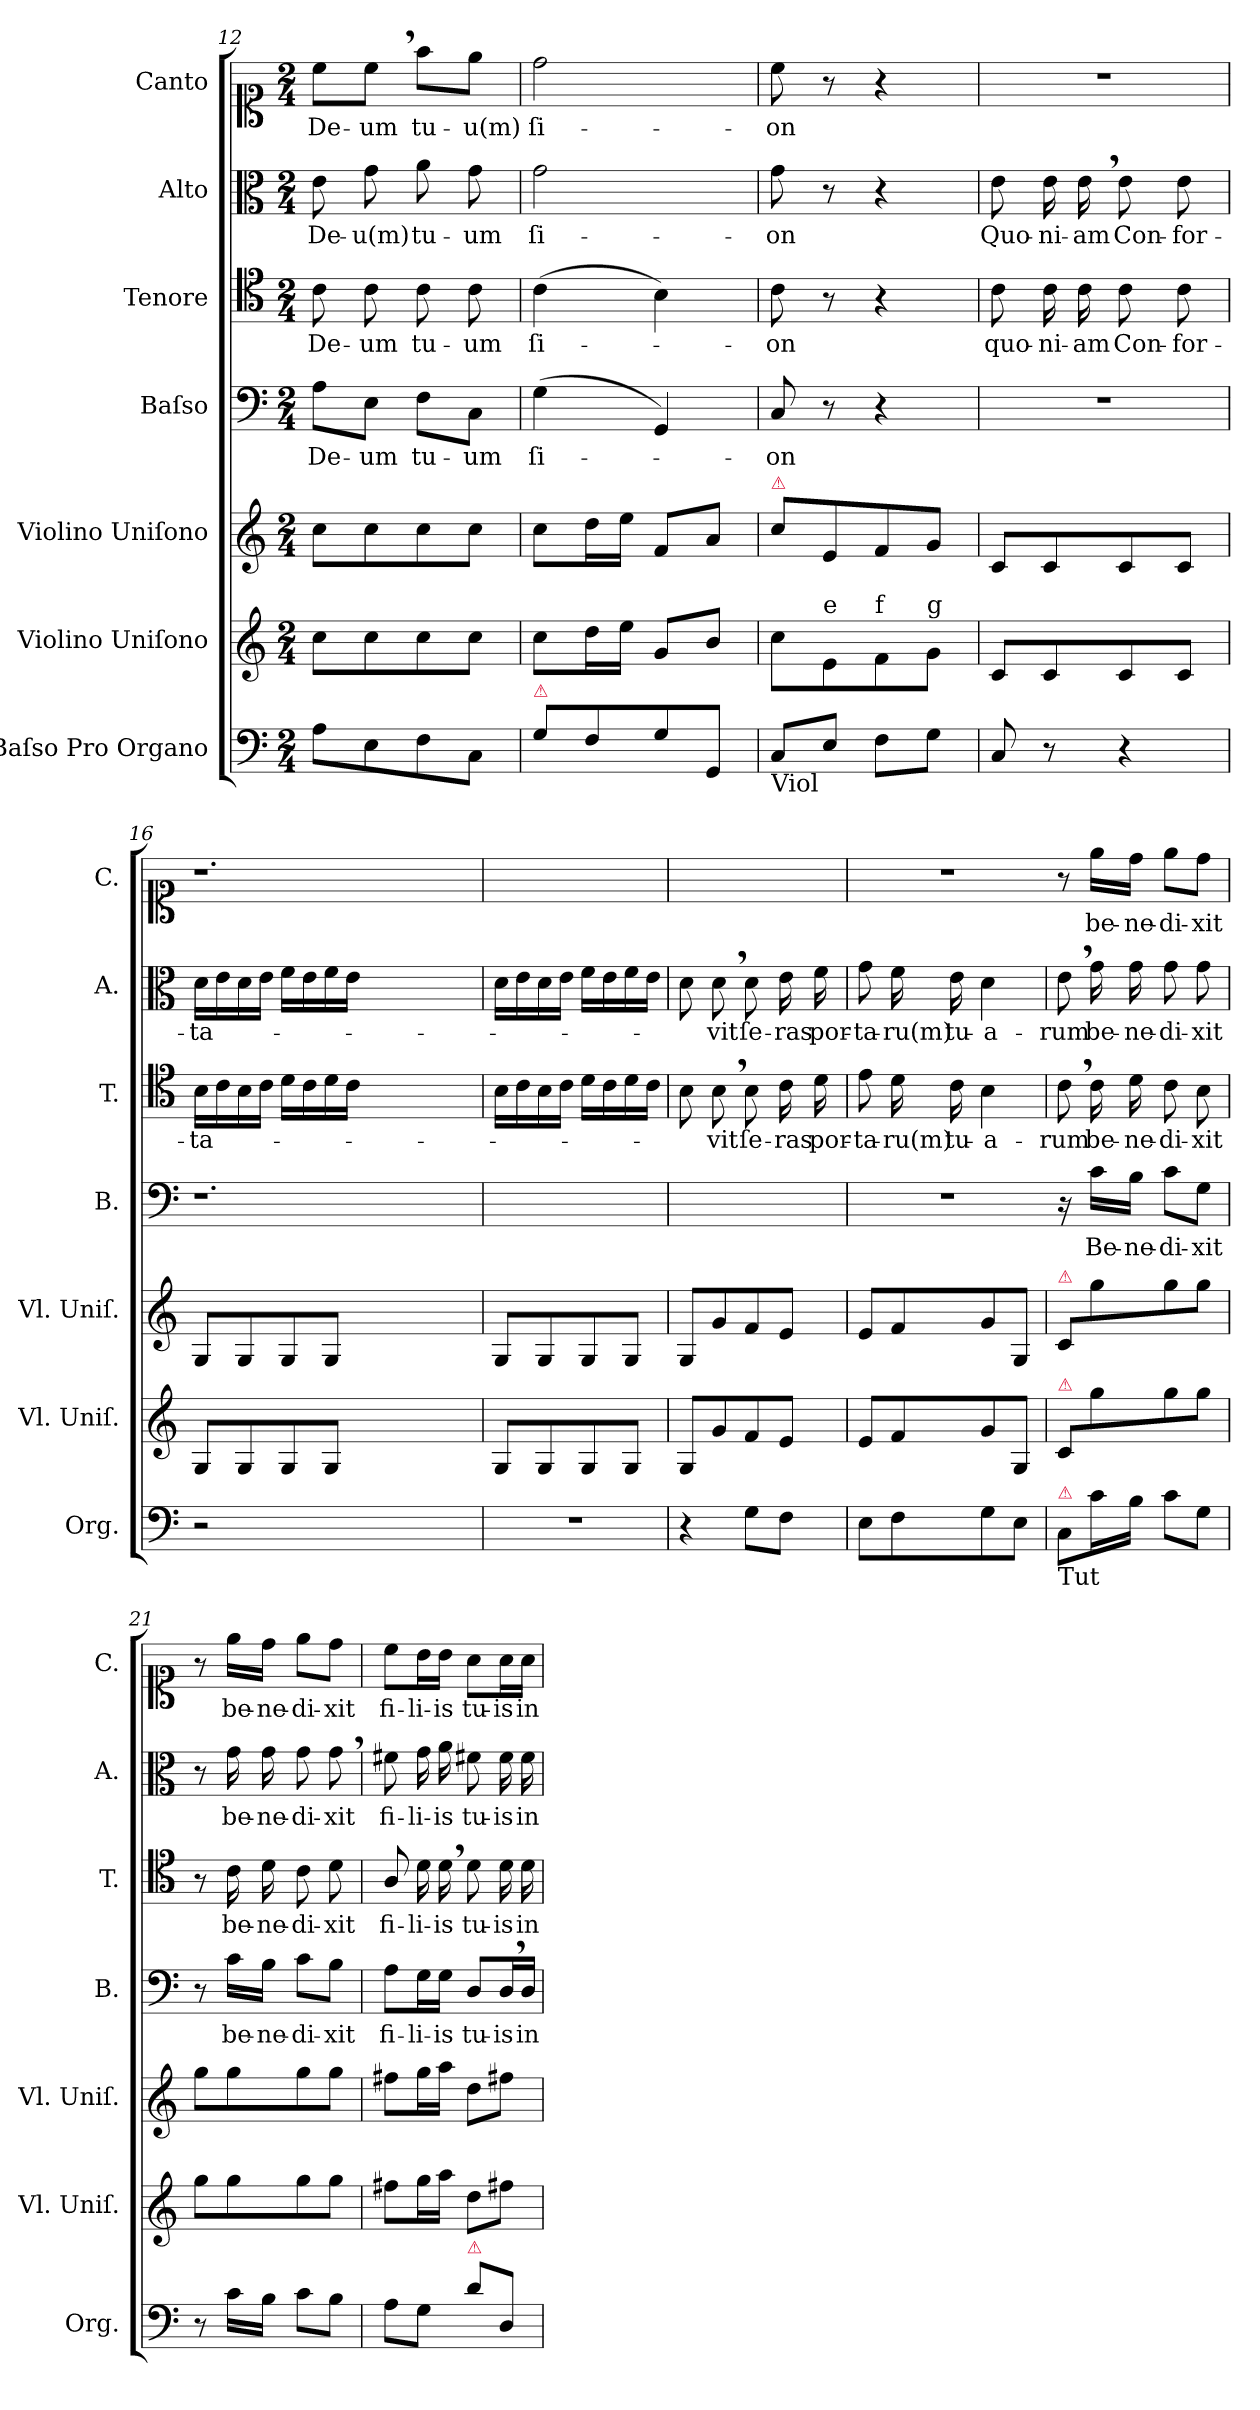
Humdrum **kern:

**kern	**kern	**kern	**kern	**text	**kern	**text	**kern	**text	**kern	**text
*part7	*part6	*part5	*part4	*part4	*part3	*part3	*part2	*part2	*part1	*part1
*staff7	*staff6	*staff5	*staff4	*staff4	*staff3	*staff3	*staff2	*staff2	*staff1	*staff1
*I"Baſso Pro Organo	*I"Violino Uniſono	*I"Violino Uniſono	*I"Baſso	*	*I"Tenore	*	*I"Alto	*	*I"Canto	*
*I'Org.	*I'Vl. Uniſ.	*I'Vl. Uniſ.	*I'B.	*	*I'T.	*	*I'A.	*	*I'C.	*
*clefF4	*clefG2	*clefG2	*clefF4	*	*clefC4	*	*clefC3	*	*clefC1	*
*k[]	*k[]	*k[]	*k[]	*	*k[]	*	*k[]	*	*k[]	*
*M2/4	*M2/4	*M2/4	*M2/4	*	*M2/4	*	*M2/4	*	*M2/4	*
=12	=12	=12	=12	=12	=12	=12	=12	=12	=12	=12
8A\L	8cc\L	8cc\L	8A\L	De-	8c\	De-	8e\	De-	8cc\L	De-
8E\	8cc\	8cc\	8E\J	-um	8c\	-um	8g\	-u(m)	8cc,\J	-um
8F\	8cc\	8cc\	8F\L	tu-	8c\	tu-	8a\	tu-	8ff\L	tu-
8C\J	8cc\J	8cc\J	8C\J	-um	8c\	-um	8g\	-um	8ee\J	-u(m)
=13	=13	=13	=13	=13	=13	=13	=13	=13	=13	=13
!LO:TX:a:color=crimson:t=⚠	!	!	!	!	!	!	!	!	!	!
8G/L	8cc\L	8cc\L	(>4G\	ſi-	(>4c\	ſi-	2g\	ſi-	2dd\	ſi-
8F/	16dd\L	16dd\L	.	.	.	.	.	.	.	.
.	16ee\JJ	16ee\JJ	.	.	.	.	.	.	.	.
8G/	8g/L	8f/L	4GG/)	.	4B\)	.	.	.	.	.
8GG/J	8b/J	8a/J	.	.	.	.	.	.	.	.
=14	=14	=14	=14	=14	=14	=14	=14	=14	=14	=14
!	!	!LO:TX:a:color=crimson:t=⚠	!	!	!	!	!	!	!	!
!LO:TX:b:t=Viol	!	!	!	!	!	!	!	!	!	!
8C/L	8cc\L	8cc\L	8C/	-on	8c\	-on	8g\	-on	8cc\	-on
!	!LO:TX:a:t=e	!	!	!	!	!	!	!	!	!
8E/J	8e\	8e/	8r	.	8r	.	8r	.	8r	.
!	!LO:TX:a:t=f	!	!	!	!	!	!	!	!	!
8F\L	8f\	8f/	4r	.	4r	.	4r	.	4r	.
!	!LO:TX:a:t=g	!	!	!	!	!	!	!	!	!
8G\J	8g\J	8g/J	.	.	.	.	.	.	.	.
=15	=15	=15	=15	=15	=15	=15	=15	=15	=15	=15
8C/	8c/L	8c/L	2r	.	8c\	quo-	8e\	Quo-	2r	.
8r	8c/	8c/	.	.	16c\	-ni-	16e\	-ni-	.	.
.	.	.	.	.	16c\	-am	16e,\	-am	.	.
4r	8c/	8c/	.	.	8c\	Con-	8e\	Con-	.	.
.	8c/J	8c/J	.	.	8c\	-for-	8e\	-for-	.	.
=16	=16	=16	=16	=16	=16	=16	=16	=16	=16	=16
2r	8G/L	8G/L	1.r	.	16B\LL	-ta-	16d\LL	-ta-	1.r	.
.	.	.	.	.	16c\	.	16e\	.	.	.
.	8G/	8G/	.	.	16B\	.	16d\	.	.	.
.	.	.	.	.	16c\JJ	.	16e\JJ	.	.	.
.	8G/	8G/	.	.	16d\LL	.	16f\LL	.	.	.
.	.	.	.	.	16c\	.	16e\	.	.	.
.	8G/J	8G/J	.	.	16d\	.	16f\	.	.	.
.	.	.	.	.	16c\JJ	.	16e\JJ	.	.	.
1ryy	1ryy	1ryy	.	.	1ryy	.	1ryy	.	.	.
=17	=17	=17	=17	=17	=17	=17	=17	=17	=17	=17
2r	8G/L	8G/L	2ryy	.	16B\LL	.	16d\LL	.	2ryy	.
.	.	.	.	.	16c\	.	16e\	.	.	.
.	8G/	8G/	.	.	16B\	.	16d\	.	.	.
.	.	.	.	.	16c\JJ	.	16e\JJ	.	.	.
.	8G/	8G/	.	.	16d\LL	.	16f\LL	.	.	.
.	.	.	.	.	16c\	.	16e\	.	.	.
.	8G/J	8G/J	.	.	16d\	.	16f\	.	.	.
.	.	.	.	.	16c\JJ	.	16e\JJ	.	.	.
=18	=18	=18	=18	=18	=18	=18	=18	=18	=18	=18
4r	8G/L	8G/L	2ryy	.	8B\	.	8d\	.	2ryy	.
.	8g/	8g/	.	.	8B,\	-vit	8d,\	-vit	.	.
8G\L	8f/	8f/	.	.	8B\	ſe-	8d\	ſe-	.	.
8F\J	8e/J	8e/J	.	.	16c\	-ras	16e\	-ras	.	.
.	.	.	.	.	16d\	por-	16f\	por-	.	.
=19	=19	=19	=19	=19	=19	=19	=19	=19	=19	=19
8E\L	8e/L	8e/L	2r	.	8e\	-ta-	8g\	-ta-	2r	.
8F\	8f/	8f/	.	.	16d\	-ru(m)	16f\	-ru(m)	.	.
.	.	.	.	.	16c\	tu-	16e\	tu-	.	.
8G\	8g/	8g/	.	.	4B\	-a-	4d\	-a-	.	.
8E\J	8G/J	8G/J	.	.	.	.	.	.	.	.
=20	=20	=20	=20-	=20-	=20	=20-	=20	=20-	=20-	=20-
!	!	!LO:TX:a:color=crimson:t=⚠	!	!	!	!	!	!	!	!
!	!LO:TX:a:color=crimson:t=⚠	!	!	!	!	!	!	!	!	!
!LO:TX:b:t=Tut	!	!	!	!	!	!	!	!	!	!
!LO:TX:a:color=crimson:t=⚠	!	!	!	!	!	!	!	!	!	!
!	!	!	!LO:N:vis=16	!	!	!	!	!	!	!
8C/L	8c/L	8c/L	8r	.	8c,\	-rum	8e,\	-rum	8r	.
16c\L	8gg\	8gg\	16c\LL	Be-	16c\	be-	16g\	be-	16ee\LL	be-
16B\JJ	.	.	16B\JJ	-ne-	16d\	-ne-	16g\	-ne-	16dd\JJ	-ne-
8c\L	8gg\	8gg\	8c\L	-di-	8c\	-di-	8g\	-di-	8ee\L	-di-
8G\J	8gg\J	8gg\J	8G\J	-xit	8B\	-xit	8g\	-xit	8dd\J	-xit
=21	=21	=21	=21	=21	=21	=21	=21	=21	=21	=21
8r	8gg\L	8gg\L	8r	.	8r	.	8r	.	8r	.
!	!	!	!	!	!	!	!	!LO:LY:i	!	!
16c\LL	8gg\	8gg\	16c\LL	be-	16c\	be-	16g\	be-	16ee\LL	be-
!	!	!	!	!	!	!	!	!LO:LY:i	!	!
16B\JJ	.	.	16B\JJ	-ne-	16d\	-ne-	16g\	-ne-	16dd\JJ	-ne-
!	!	!	!	!	!	!	!	!LO:LY:i	!	!
8c\L	8gg\	8gg\	8c\L	-di-	8c\	-di-	8g\	-di-	8ee\L	-di-
!	!	!	!	!	!	!	!	!LO:LY:i	!	!
8B\J	8gg\J	8gg\J	8B\J	-xit	8d\	-xit	8g,\	-xit	8dd\J	-xit
=22	=22	=22	=22	=22	=22	=22	=22	=22	=22	=22
8A\L	8ff#X\L	8ff#X\L	8A\L	fi-	8A/	fi-	8f#X\	fi-	8cc\L	fi-
8G\J	16gg\L	16gg\L	16G\L	-li-	16d\	-li-	16g\	-li-	16b\L	-li-
.	16aa\JJ	16aa\JJ	16G\JJ	-is	16d,\	-is	16a\	-is	16b\JJ	-is
!LO:TX:a:color=crimson:t=⚠	!	!	!	!	!	!	!	!	!	!
8d\L	8dd\L	8dd\L	8D/L	tu-	8d\	tu-	8f#X\	tu-	8a\L	tu-
8D/J	8ff#X\J	8ff#X\J	16D,/L	-is	16d\	-is	16f#\	is	16a\L	-is
.	.	.	16D/JJ	in	16d\	in-	16f#\	in	16a\JJ	in
=	=	=	=	=	=	=	=	=	=	=
*-	*-	*-	*-	*-	*-	*-	*-	*-	*-	*-
